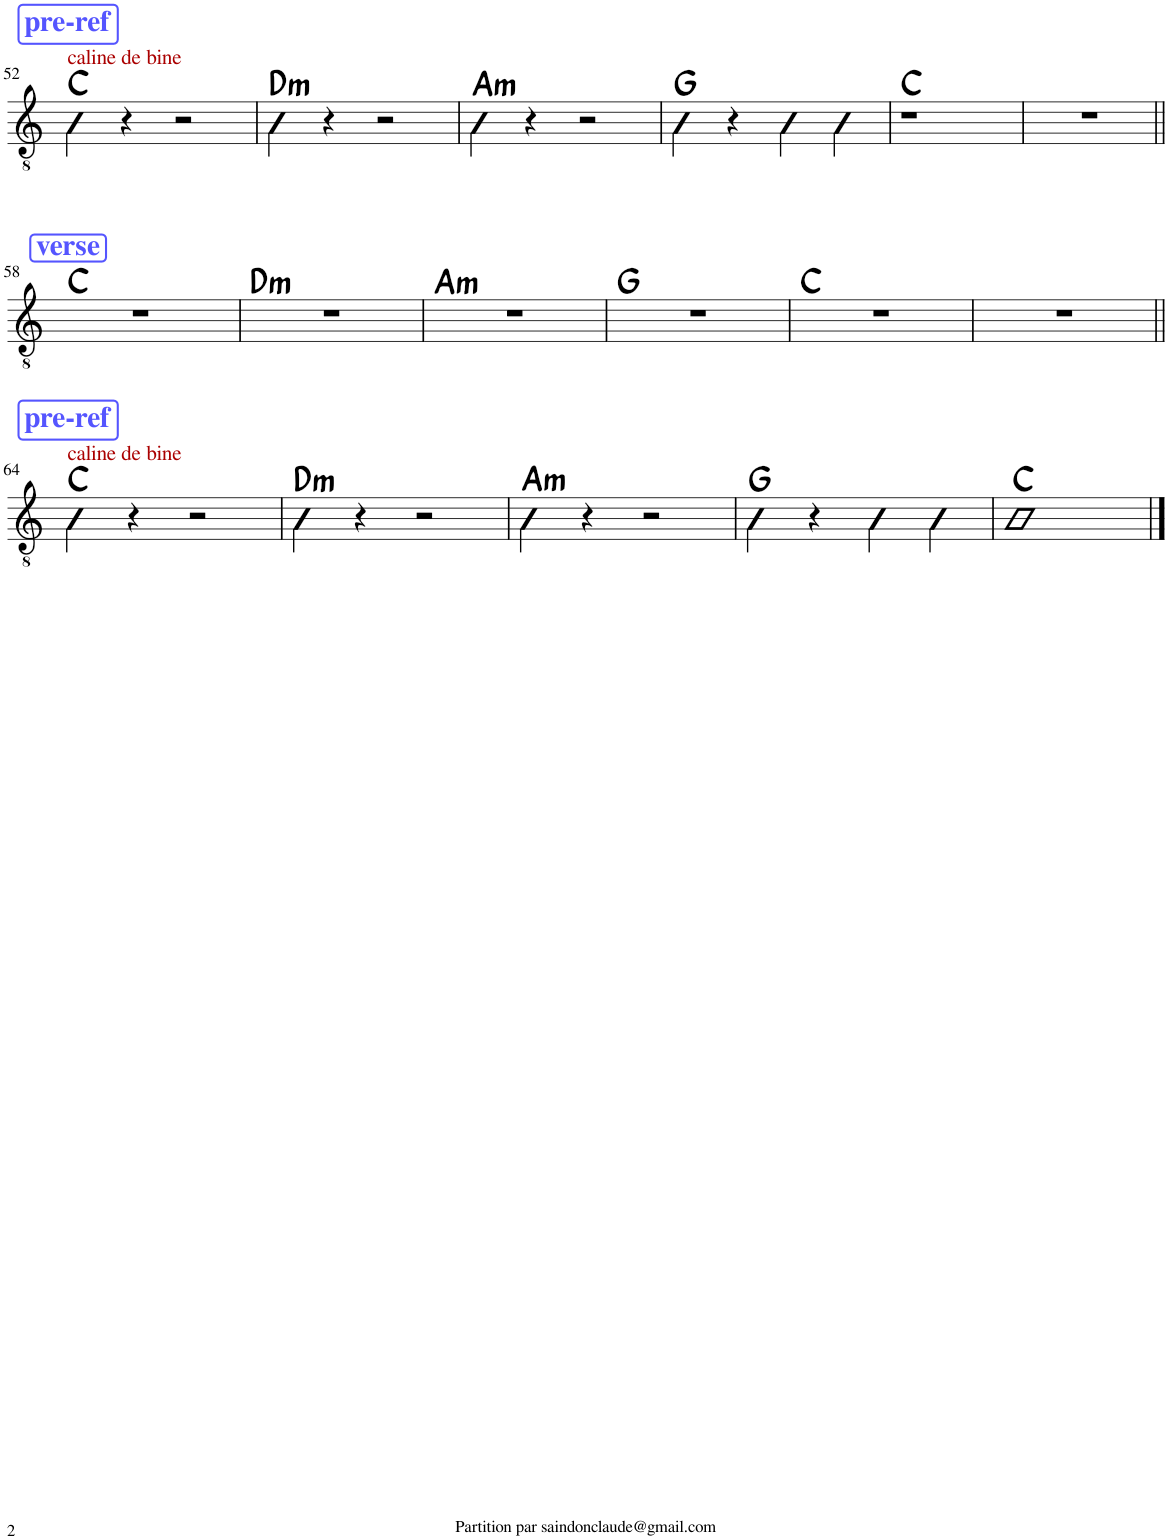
**kern	**harte
*part1	*part1
*staff1	*
*I"Classical Guitar	*
*I'Guit.	*
!!LO:PB:g=z
*clefGv2	*
*k[]	*
*M4/4	*
!!LO:REH:place=s1:a:B:cj:color=#5555FF:fs=14:t=pre-ref
=52	=52
!LO:TX:a:color=#AA0000:t=caline de bine	!
4C\	C:maj
4r	.
2r	.
=53	=53
!	!LO:H:kt=m
4D\	D:min
4r	.
2r	.
=54	=54
!	!LO:H:kt=m
4A\	A:min
4r	.
2r	.
=55	=55
4G\	G:maj
4r	.
4G\	.
4G\	.
=56	=56
1r	C:maj
=57	=57
1r	.
!!LO:LB:g=z
!!LO:REH:place=s1:a:B:cj:color=#5555FF:fs=14:t=verse
=58||	=58||
1r	C:maj
=59	=59
!	!LO:H:kt=m
1r	D:min
=60	=60
!	!LO:H:kt=m
1r	A:min
=61	=61
1r	G:maj
=62	=62
1r	C:maj
=63	=63
1r	.
!!LO:LB:g=z
!!LO:REH:place=s1:a:B:cj:color=#5555FF:fs=14:t=pre-ref
=64||	=64||
!LO:TX:a:color=#AA0000:t=caline de bine	!
4C\	C:maj
4r	.
2r	.
=65	=65
!	!LO:H:kt=m
4D\	D:min
4r	.
2r	.
=66	=66
!	!LO:H:kt=m
4A\	A:min
4r	.
2r	.
=67	=67
4G\	G:maj
4r	.
4G\	.
4G\	.
=68	=68
1C	C:maj
==	==
*-	*-
